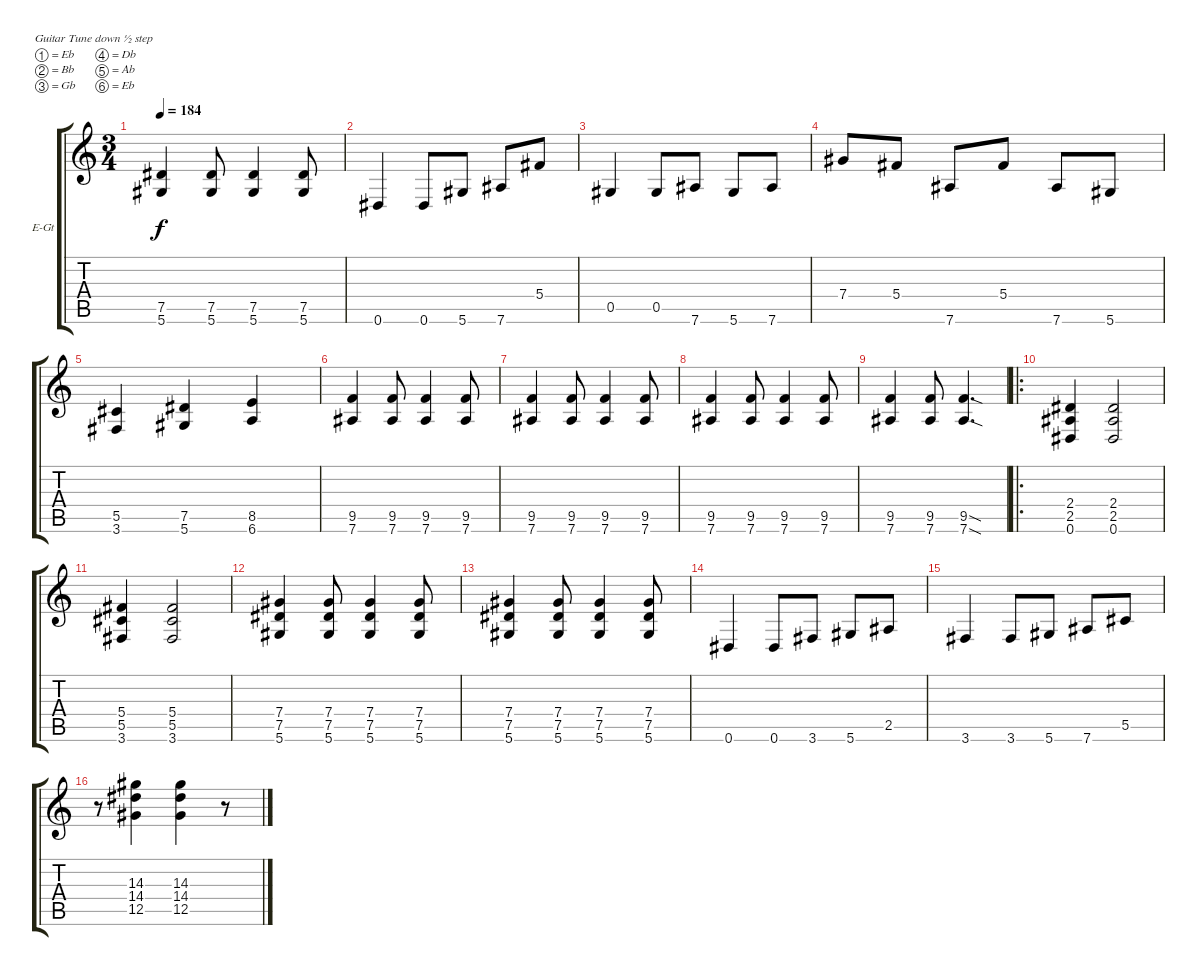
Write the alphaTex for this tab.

\bracketExtendMode groupsimilarinstruments
\firstSystemTrackNameOrientation horizontal
\otherSystemsTrackNameOrientation horizontal
\track ("Guitar" "E-Gt") {instrument distortionguitar}
\staff {score tabs}
\tuning (Eb4 Bb3 Gb3 Db3 Ab2 Eb2)
\ts (3 4)
\tempo 184
\clef g2
\ks c
(7.5 5.6).4{dy f} (7.5 5.6).8 (7.5 5.6).4 (7.5 5.6).8 |
0.6.4 0.6.8 5.6.8 7.6.8 5.4.8 |
0.5.4 0.5.8 7.6.8 5.6.8 7.6.8 |
7.4.8 5.4.8 7.6.8 5.4.8 7.6.8 5.6.8 |
(5.5 3.6).4 (7.5 5.6).4 (8.5 6.6).4 |
(9.5 7.6).4 (9.5 7.6).8 (9.5 7.6).4 (9.5 7.6).8 |
(9.5 7.6).4 (9.5 7.6).8 (9.5 7.6).4 (9.5 7.6).8 |
(9.5 7.6).4 (9.5 7.6).8 (9.5 7.6).4 (9.5 7.6).8 |
(9.5 7.6).4 (9.5 7.6).8 (9.5{sod} 7.6{sod}).4{d} |
\ro
(2.4 2.5 0.6).4 (2.4 2.5 0.6).2 |
(5.4 5.5 3.6).4 (5.4 5.5 3.6).2 |
(7.4 7.5 5.6).4 (7.4 7.5 5.6).8 (7.4 7.5 5.6).4 (7.4 7.5 5.6).8 |
(7.4 7.5 5.6).4 (7.4 7.5 5.6).8 (7.4 7.5 5.6).4 (7.4 7.5 5.6).8 |
0.6.4 0.6.8 3.6.8 5.6.8 2.5.8 |
3.6.4 3.6.8 5.6.8 7.6.8 5.5.8 |
r.8 (14.3 14.4 12.5).4 (14.3 14.4 12.5).4 r.8
